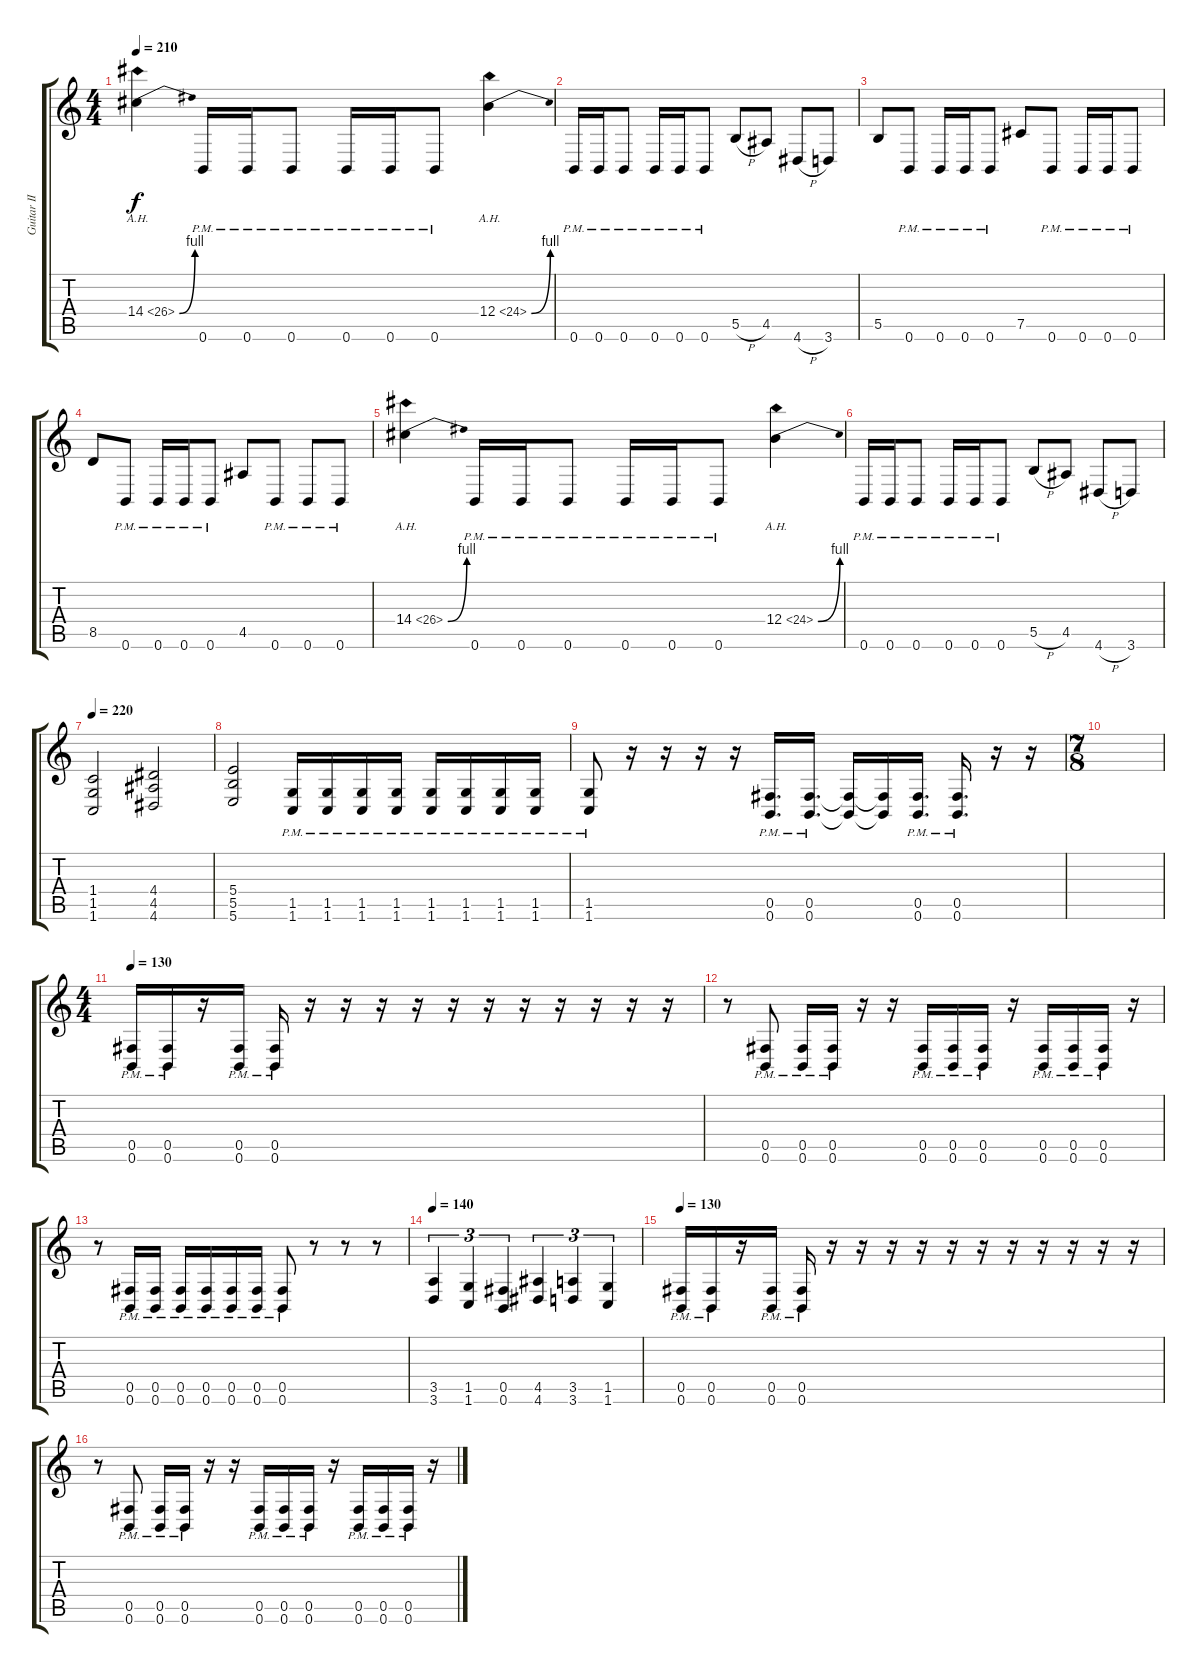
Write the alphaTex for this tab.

\track ("Guitar II" "Guitar II") {instrument distortionguitar}
\staff {score tabs}
\tuning (Db4 Ab3 E3 B2 Gb2 B1) {hide}
\ts (4 4)
\tempo 210
\clef g2
\ks c
14.4{be (bend 0 0 60 4) ah 12}.4{dy f} 0.6{pm}.16 0.6{pm}.16 0.6{pm}.8 0.6{pm}.16 0.6{pm}.16 0.6{pm}.8 12.4{be (bend 0 0 60 4) ah 12}.4 |
0.6{pm}.16 0.6{pm}.16 0.6{pm}.8 0.6{pm}.16 0.6{pm}.16 0.6{pm}.8 5.5{h}.8 4.5.8 4.6{h}.8 3.6.8 |
5.5.8 0.6{pm}.8 0.6{pm}.16 0.6{pm}.16 0.6{pm}.8 7.5.8 0.6{pm}.8 0.6{pm}.16 0.6{pm}.16 0.6{pm}.8 |
8.5.8 0.6{pm}.8 0.6{pm}.16 0.6{pm}.16 0.6{pm}.8 4.5.8 0.6{pm}.8 0.6{pm}.8 0.6{pm}.8 |
14.4{be (bend 0 0 60 4) ah 12}.4 0.6{pm}.16 0.6{pm}.16 0.6{pm}.8 0.6{pm}.16 0.6{pm}.16 0.6{pm}.8 12.4{be (bend 0 0 60 4) ah 12}.4 |
0.6{pm}.16 0.6{pm}.16 0.6{pm}.8 0.6{pm}.16 0.6{pm}.16 0.6{pm}.8 5.5{h}.8 4.5.8 4.6{h}.8 3.6.8 |
\tempo 220
(1.4 1.5 1.6).2 (4.4 4.5 4.6).2 |
(5.4 5.5 5.6).2 (1.5{pm} 1.6{pm}).16 (1.5{pm} 1.6{pm}).16 (1.5{pm} 1.6{pm}).16 (1.5{pm} 1.6{pm}).16 (1.5{pm} 1.6{pm}).16 (1.5{pm} 1.6{pm}).16 (1.5{pm} 1.6{pm}).16 (1.5{pm} 1.6{pm}).16 |
(1.5{pm} 1.6{pm}).8 r.16 r.16 r.16 r.16 (0.5{pm} 0.6{pm}).16{d} (0.5{pm} 0.6{pm}).16{d} (0.5{t} 0.6{t}).16 (0.5{t} 0.6{t}).16 (0.5{pm} 0.6{pm}).16{d} (0.5{pm} 0.6{pm}).16{d} r.16 r.16 |
\ts (7 8)
|
\ts (4 4)
\tempo 130
(0.5{pm} 0.6{pm}).16 (0.5{pm} 0.6{pm}).16 r.16 (0.5{pm} 0.6{pm}).16 (0.5{pm} 0.6{pm}).16 r.16 r.16 r.16 r.16 r.16 r.16 r.16 r.16 r.16 r.16 r.16 |
r.8 (0.5{pm} 0.6{pm}).8 (0.5{pm} 0.6{pm}).16 (0.5{pm} 0.6{pm}).16 r.16 r.16 (0.5{pm} 0.6{pm}).16 (0.5{pm} 0.6{pm}).16 (0.5{pm} 0.6{pm}).16 r.16 (0.5{pm} 0.6{pm}).16 (0.5{pm} 0.6{pm}).16 (0.5{pm} 0.6{pm}).16 r.16 |
r.8 (0.5{pm} 0.6{pm}).16 (0.5{pm} 0.6{pm}).16 (0.5{pm} 0.6{pm}).16 (0.5{pm} 0.6{pm}).16 (0.5{pm} 0.6{pm}).16 (0.5{pm} 0.6{pm}).16 (0.5{pm} 0.6{pm}).8 r.8 r.8 r.8 |
\tempo 140
(3.5 3.6).4{tu (3 2)} (1.5 1.6).4{tu (3 2)} (0.5 0.6).4{tu (3 2)} (4.5 4.6).4{tu (3 2)} (3.5 3.6).4{tu (3 2)} (1.5 1.6).4{tu (3 2)} |
\tempo 130
(0.5{pm} 0.6{pm}).16 (0.5{pm} 0.6{pm}).16 r.16 (0.5{pm} 0.6{pm}).16 (0.5{pm} 0.6{pm}).16 r.16 r.16 r.16 r.16 r.16 r.16 r.16 r.16 r.16 r.16 r.16 |
r.8 (0.5{pm} 0.6{pm}).8 (0.5{pm} 0.6{pm}).16 (0.5{pm} 0.6{pm}).16 r.16 r.16 (0.5{pm} 0.6{pm}).16 (0.5{pm} 0.6{pm}).16 (0.5{pm} 0.6{pm}).16 r.16 (0.5{pm} 0.6{pm}).16 (0.5{pm} 0.6{pm}).16 (0.5{pm} 0.6{pm}).16 r.16
